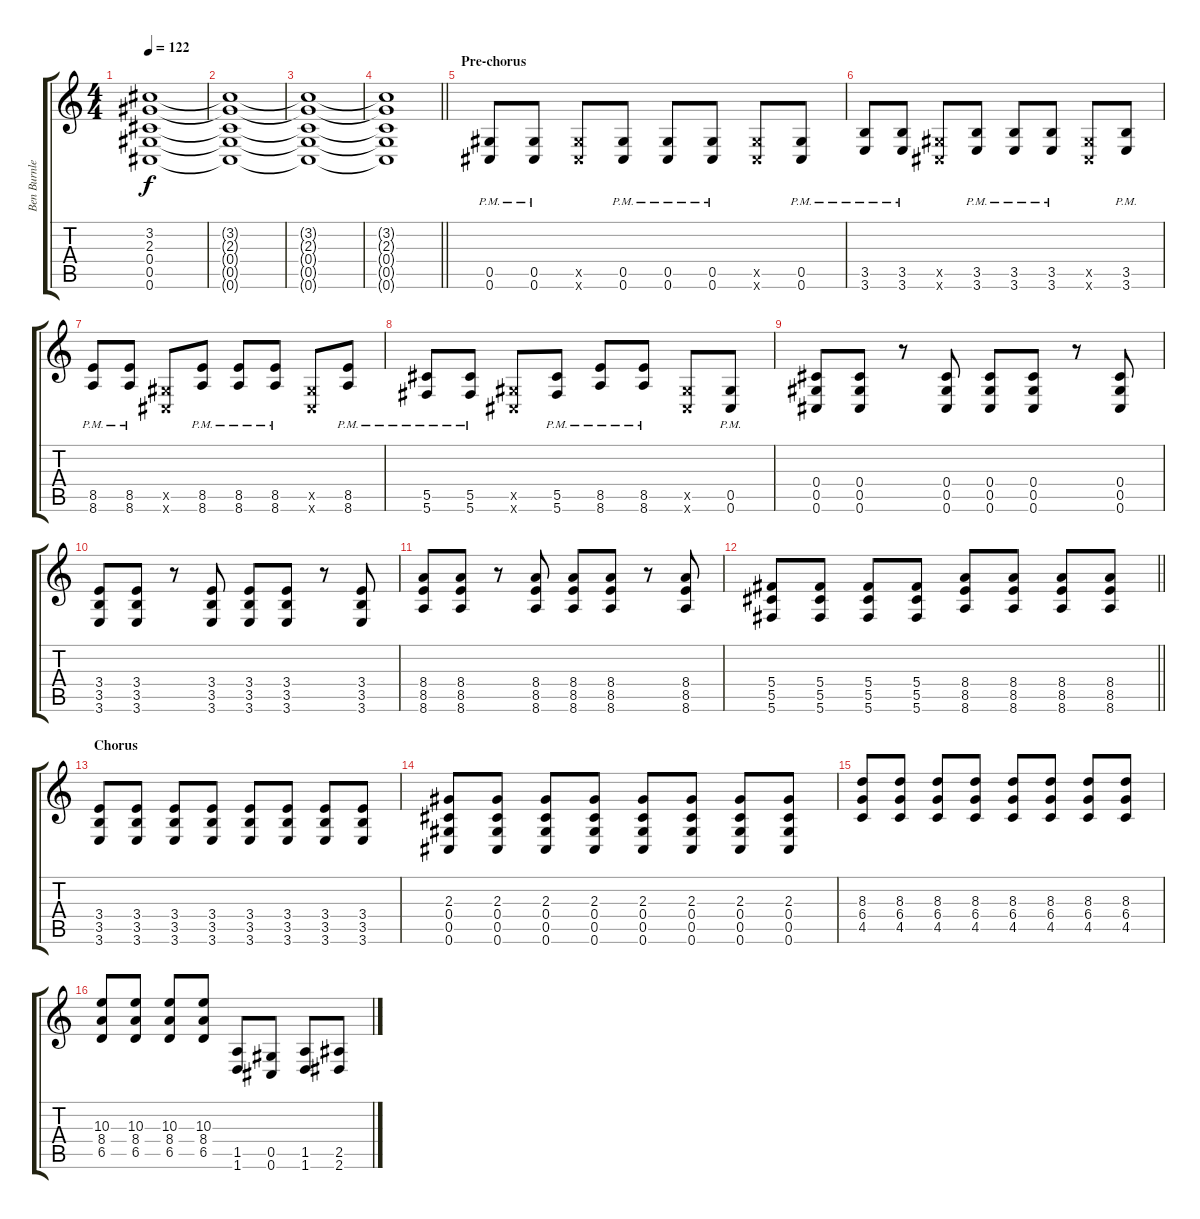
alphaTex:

\track ("Ben Burnley [Guitar]" "Ben Burnle") {instrument distortionguitar}
\staff {score tabs}
\tuning (Eb4 Bb3 Gb3 Db3 Ab2 Db2) {hide}
\ts (4 4)
\tempo 122
\clef g2
\ks c
(3.2{t} 2.3{t} 0.4{t} 0.5{t} 0.6{t}).1{dy f} |
(3.2{t} 2.3{t} 0.4{t} 0.5{t} 0.6{t}).1 |
(3.2{t} 2.3{t} 0.4{t} 0.5{t} 0.6{t}).1 |
\barLineRight lightlight
(3.2{t} 2.3{t} 0.4{t} 0.5{t} 0.6{t}).1 |
\section ("" "Pre-chorus")
(0.5{pm} 0.6{pm}).8 (0.5{pm} 0.6{pm}).8 (0.5{x} 0.6{x}).8 (0.5{pm} 0.6{pm}).8 (0.5{pm} 0.6{pm}).8 (0.5{pm} 0.6{pm}).8 (0.5{x} 0.6{x}).8 (0.5{pm} 0.6{pm}).8 |
(3.5{pm} 3.6{pm}).8 (3.5{pm} 3.6{pm}).8 (0.5{x} 0.6{x}).8 (3.5{pm} 3.6{pm}).8 (3.5{pm} 3.6{pm}).8 (3.5{pm} 3.6{pm}).8 (0.5{x} 0.6{x}).8 (3.5{pm} 3.6{pm}).8 |
(8.5{pm} 8.6).8 (8.5{pm} 8.6).8 (0.5{x} 0.6{x}).8 (8.5{pm} 8.6).8 (8.5{pm} 8.6).8 (8.5{pm} 8.6).8 (0.5{x} 0.6{x}).8 (8.5{pm} 8.6).8 |
(5.5{pm} 5.6{pm}).8 (5.5{pm} 5.6{pm}).8 (0.5{x} 0.6{x}).8 (5.5{pm} 5.6{pm}).8 (8.5{pm} 8.6).8 (8.5{pm} 8.6).8 (0.5{x} 0.6{x}).8 (0.5{pm} 0.6{pm}).8 |
(0.4 0.5 0.6).8 (0.4 0.5 0.6).8 r.8 (0.4 0.5 0.6).8 (0.4 0.5 0.6).8 (0.4 0.5 0.6).8 r.8 (0.4 0.5 0.6).8 |
(3.4 3.5 3.6).8 (3.4 3.5 3.6).8 r.8 (3.4 3.5 3.6).8 (3.4 3.5 3.6).8 (3.4 3.5 3.6).8 r.8 (3.4 3.5 3.6).8 |
(8.4 8.5 8.6).8 (8.4 8.5 8.6).8 r.8 (8.4 8.5 8.6).8 (8.4 8.5 8.6).8 (8.4 8.5 8.6).8 r.8 (8.4 8.5 8.6).8 |
\barLineRight lightlight
(5.4 5.5 5.6).8 (5.4 5.5 5.6).8 (5.4 5.5 5.6).8 (5.4 5.5 5.6).8 (8.4 8.5 8.6).8 (8.4 8.5 8.6).8 (8.4 8.5 8.6).8 (8.4 8.5 8.6).8 |
\section ("" "Chorus")
(3.4 3.5 3.6).8 (3.4 3.5 3.6).8 (3.4 3.5 3.6).8 (3.4 3.5 3.6).8 (3.4 3.5 3.6).8 (3.4 3.5 3.6).8 (3.4 3.5 3.6).8 (3.4 3.5 3.6).8 |
(2.3 0.4 0.5 0.6).8 (2.3 0.4 0.5 0.6).8 (2.3 0.4 0.5 0.6).8 (2.3 0.4 0.5 0.6).8 (2.3 0.4 0.5 0.6).8 (2.3 0.4 0.5 0.6).8 (2.3 0.4 0.5 0.6).8 (2.3 0.4 0.5 0.6).8 |
(8.3 6.4 4.5).8 (8.3 6.4 4.5).8 (8.3 6.4 4.5).8 (8.3 6.4 4.5).8 (8.3 6.4 4.5).8 (8.3 6.4 4.5).8 (8.3 6.4 4.5).8 (8.3 6.4 4.5).8 |
(10.3 8.4 6.5).8 (10.3 8.4 6.5).8 (10.3 8.4 6.5).8 (10.3 8.4 6.5).8 (1.5 1.6).8 (0.5 0.6).8 (1.5 1.6).8 (2.5 2.6).8
